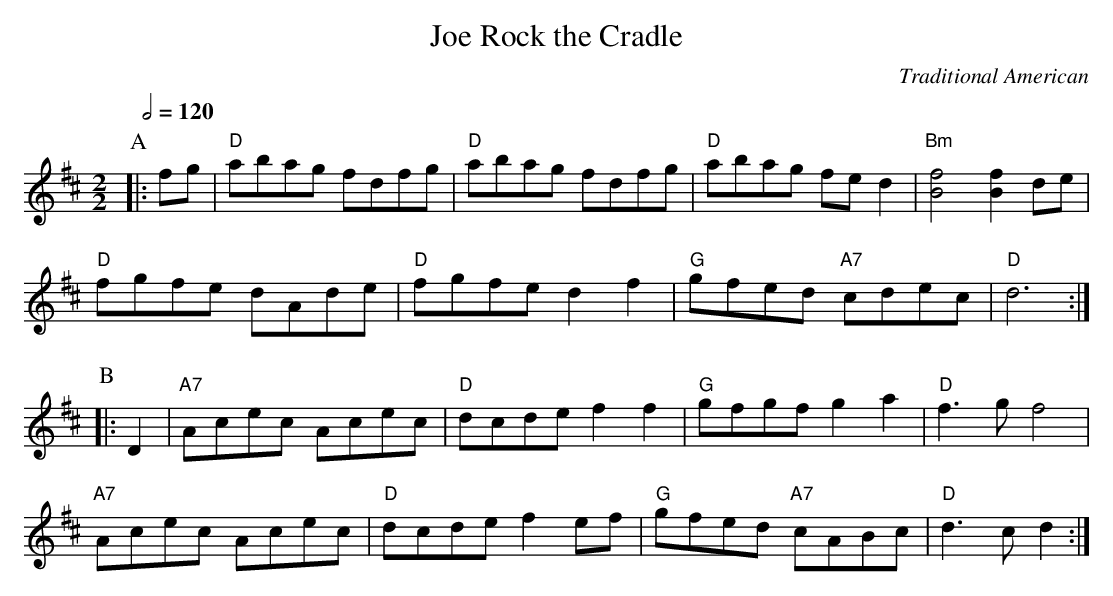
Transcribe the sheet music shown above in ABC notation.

X:1
T:Rock the Cradle, Joe
C:Traditional American
M:2/2
Q:1/2=120
L:1/8
K:D
P:A
|: fg | "D"abag fdfg | "D"abag fdfg | "D"abag fed2 | "Bm"[Bf]4[Bf]2 de |
"D"fgfe dAde | "D"fgfe d2 f2 | "G"gfed "A7"cdec | "D"d6 :|
P:B
|: D2 | "A7"Acec Acec | "D"dcde f2f2 | "G"gfgf g2a2 | "D"f3gf4 |
"A7"Acec Acec | "D"dcde f2ef | "G"gfed "A7"cABc | "D"d3c d2 :|
